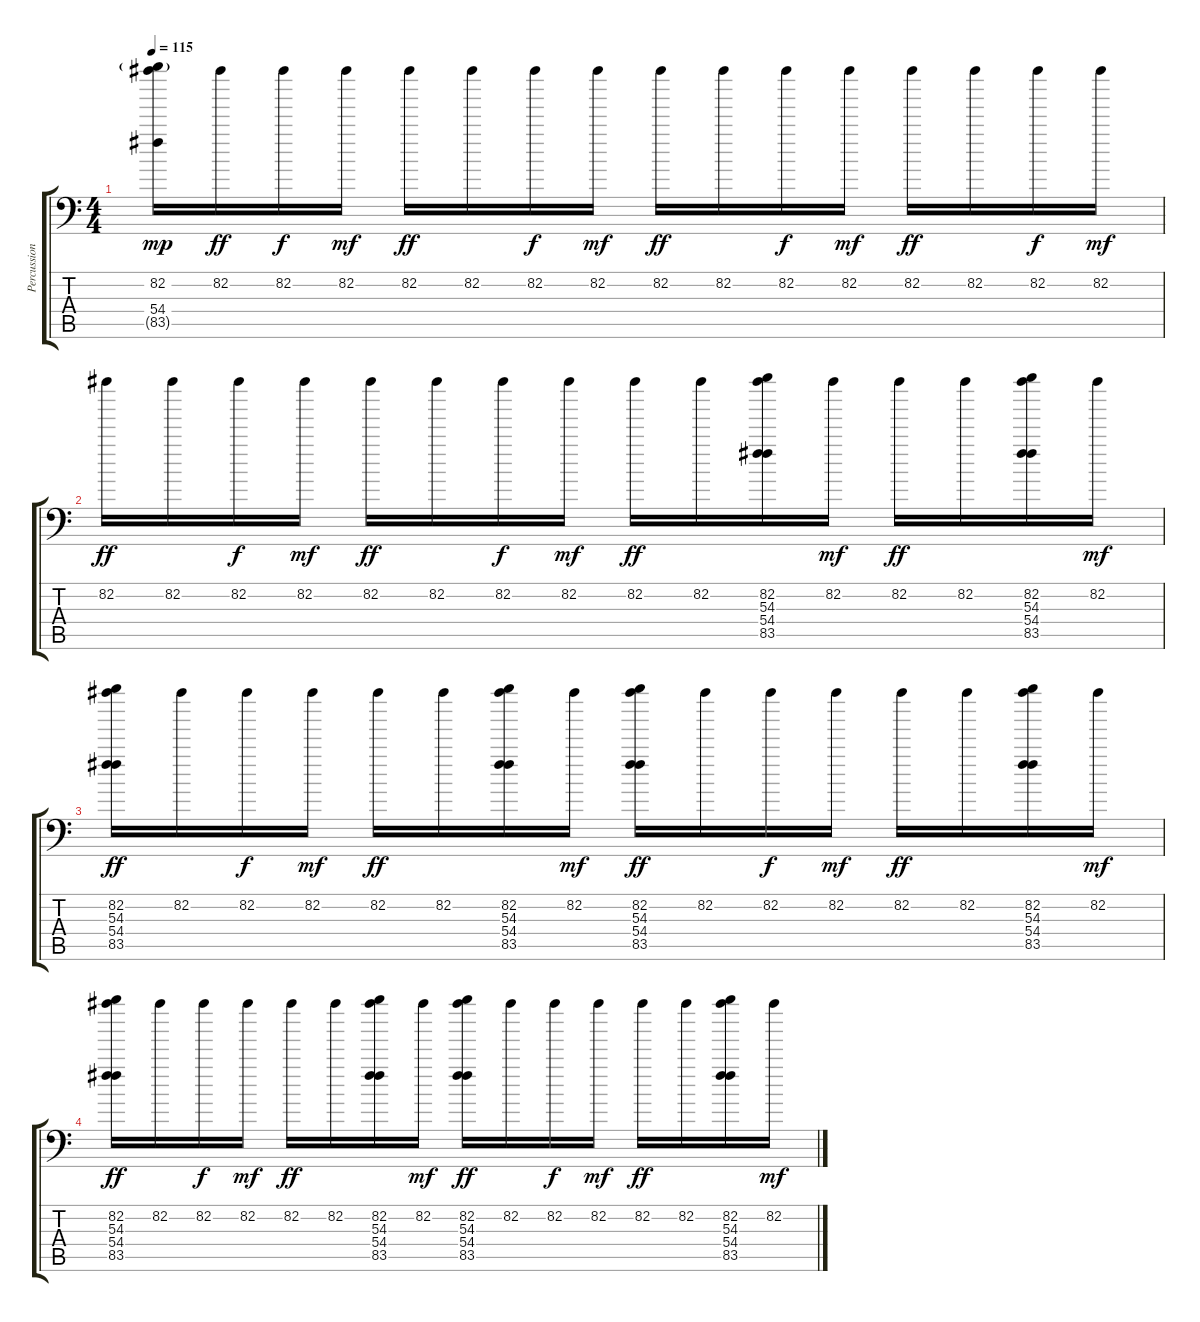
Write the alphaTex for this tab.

\track ("Percussion Effects" "Percussion") {instrument acousticgrandpiano}
\staff {score tabs}
\tuning (C-1 C-1 C-1 C-1 C-1 C-1) {hide}
\ts (4 4)
\tempo 115
\clef f4
\ks c
(82.2 54.4 83.5{g}).16{dy mp} 82.2.16{dy ff} 82.2.16{dy f} 82.2.16{dy mf} 82.2.16{dy ff} 82.2.16 82.2.16{dy f} 82.2.16{dy mf} 82.2.16{dy ff} 82.2.16 82.2.16{dy f} 82.2.16{dy mf} 82.2.16{dy ff} 82.2.16 82.2.16{dy f} 82.2.16{dy mf} |
82.2.16{dy ff} 82.2.16 82.2.16{dy f} 82.2.16{dy mf} 82.2.16{dy ff} 82.2.16 82.2.16{dy f} 82.2.16{dy mf} 82.2.16{dy ff} 82.2.16 (82.2 54.3 54.4 83.5).16 82.2.16{dy mf} 82.2.16{dy ff} 82.2.16 (82.2 54.3 54.4 83.5).16 82.2.16{dy mf} |
(82.2 54.3 54.4 83.5).16{dy ff} 82.2.16 82.2.16{dy f} 82.2.16{dy mf} 82.2.16{dy ff} 82.2.16 (82.2 54.3 54.4 83.5).16 82.2.16{dy mf} (82.2 54.3 54.4 83.5).16{dy ff} 82.2.16 82.2.16{dy f} 82.2.16{dy mf} 82.2.16{dy ff} 82.2.16 (82.2 54.3 54.4 83.5).16 82.2.16{dy mf} |
(82.2 54.3 54.4 83.5).16{dy ff} 82.2.16 82.2.16{dy f} 82.2.16{dy mf} 82.2.16{dy ff} 82.2.16 (82.2 54.3 54.4 83.5).16 82.2.16{dy mf} (82.2 54.3 54.4 83.5).16{dy ff} 82.2.16 82.2.16{dy f} 82.2.16{dy mf} 82.2.16{dy ff} 82.2.16 (82.2 54.3 54.4 83.5).16 82.2.16{dy mf}
